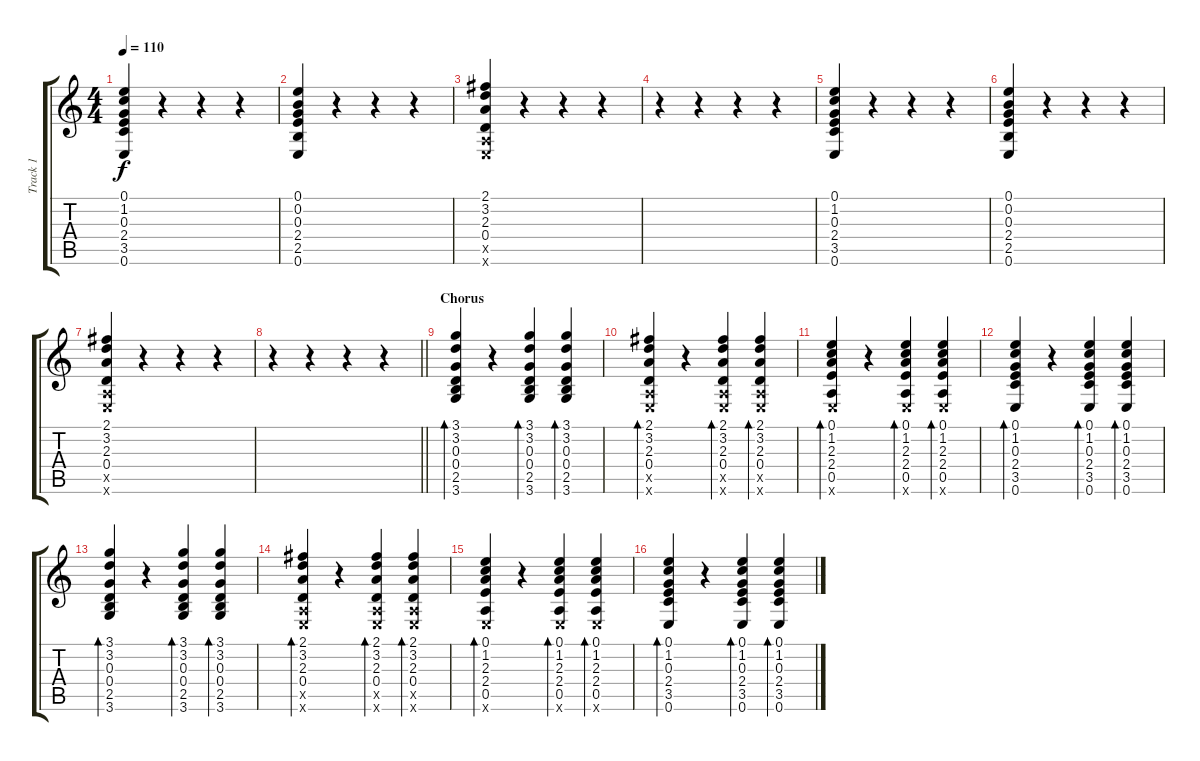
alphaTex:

\track ("Track 1" "Track 1") {instrument acousticguitarnylon}
\staff {score tabs}
\tuning (E4 B3 G3 D3 A2 E2) {hide}
\ts (4 4)
\tempo 110
\clef g2
\ks c
(0.1 1.2 0.3 2.4 3.5 0.6).4{dy f} r.4 r.4 r.4 |
(0.1 0.2 0.3 2.4 2.5 0.6).4 r.4 r.4 r.4 |
(2.1 3.2 2.3 0.4 0.5{x} 0.6{x}).4 r.4 r.4 r.4 |
r.4 r.4 r.4 r.4 |
(0.1 1.2 0.3 2.4 3.5 0.6).4 r.4 r.4 r.4 |
(0.1 0.2 0.3 2.4 2.5 0.6).4 r.4 r.4 r.4 |
(2.1 3.2 2.3 0.4 0.5{x} 0.6{x}).4 r.4 r.4 r.4 |
\barLineRight lightlight
r.4 r.4 r.4 r.4 |
\section ("" "Chorus")
(3.1 3.2 0.3 0.4 2.5 3.6).4{bd 60} r.4 (3.1 3.2 0.3 0.4 2.5 3.6).4{bd 60} (3.1 3.2 0.3 0.4 2.5 3.6).4{bd 60} |
(2.1 3.2 2.3 0.4 0.5{x} 0.6{x}).4{bd 60} r.4 (2.1 3.2 2.3 0.4 0.5{x} 0.6{x}).4{bd 60} (2.1 3.2 2.3 0.4 0.5{x} 0.6{x}).4{bd 60} |
(0.1 1.2 2.3 2.4 0.5 0.6{x}).4{bd 60} r.4 (0.1 1.2 2.3 2.4 0.5 0.6{x}).4{bd 60} (0.1 1.2 2.3 2.4 0.5 0.6{x}).4{bd 60} |
(0.1 1.2 0.3 2.4 3.5 0.6).4{bd 60} r.4 (0.1 1.2 0.3 2.4 3.5 0.6).4{bd 60} (0.1 1.2 0.3 2.4 3.5 0.6).4{bd 60} |
(3.1 3.2 0.3 0.4 2.5 3.6).4{bd 60} r.4 (3.1 3.2 0.3 0.4 2.5 3.6).4{bd 60} (3.1 3.2 0.3 0.4 2.5 3.6).4{bd 60} |
(2.1 3.2 2.3 0.4 0.5{x} 0.6{x}).4{bd 60} r.4 (2.1 3.2 2.3 0.4 0.5{x} 0.6{x}).4{bd 60} (2.1 3.2 2.3 0.4 0.5{x} 0.6{x}).4{bd 60} |
(0.1 1.2 2.3 2.4 0.5 0.6{x}).4{bd 60} r.4 (0.1 1.2 2.3 2.4 0.5 0.6{x}).4{bd 60} (0.1 1.2 2.3 2.4 0.5 0.6{x}).4{bd 60} |
(0.1 1.2 0.3 2.4 3.5 0.6).4{bd 60} r.4 (0.1 1.2 0.3 2.4 3.5 0.6).4{bd 60} (0.1 1.2 0.3 2.4 3.5 0.6).4{bd 60}
